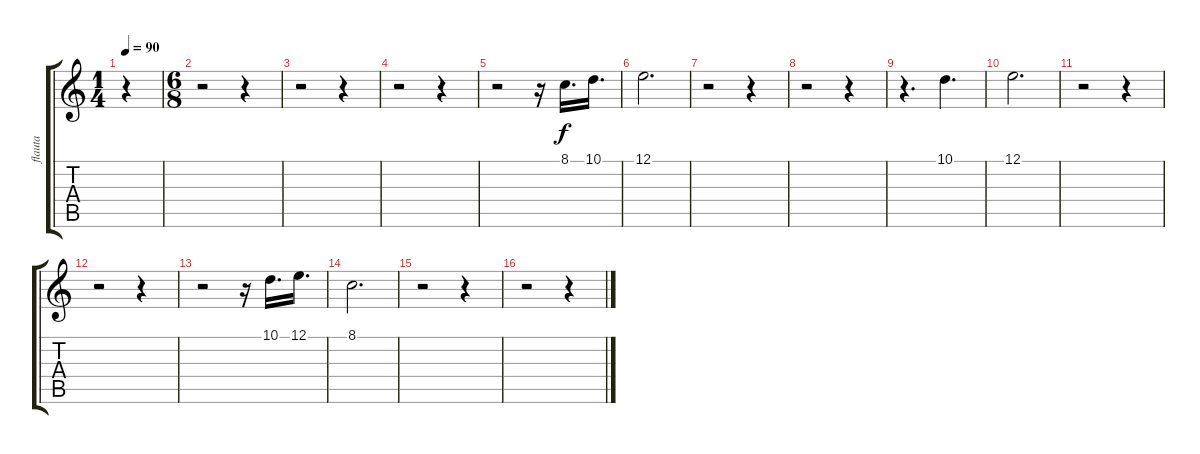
\track ("flauta" "flauta") {instrument recorder}
\staff {score tabs}
\tuning (E4 B3 G3 D3 A2 E2) {hide}
\ts (1 4)
\tempo 90
\clef g2
\ks c
r.4{dy f} |
\ts (6 8)
r.2 r.4 |
r.2 r.4 |
r.2 r.4 |
r.2 r.16 8.1.16{d} 10.1.16{d} |
12.1.2{d} |
r.2 r.4 |
r.2 r.4 |
r.4{d} 10.1.4{d} |
12.1.2{d} |
r.2 r.4 |
r.2 r.4 |
r.2 r.16 10.1.16{d} 12.1.16{d} |
8.1.2{d} |
r.2 r.4 |
r.2 r.4
